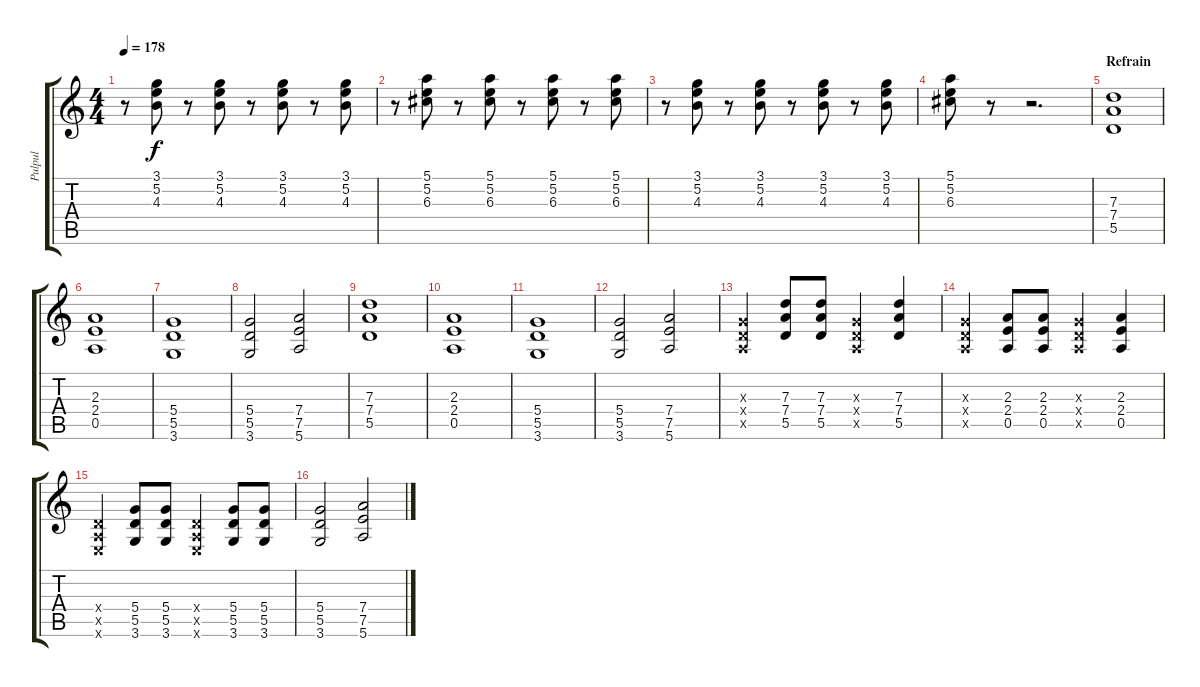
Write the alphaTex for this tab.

\track ("Pulpul" "Pulpul") {instrument overdrivenguitar}
\staff {score tabs}
\tuning (E4 B3 G3 D3 A2 E2) {hide}
\ts (4 4)
\tempo 178
\clef g2
\ks c
r.8{dy f} (3.1 5.2 4.3).8 r.8 (3.1 5.2 4.3).8 r.8 (3.1 5.2 4.3).8 r.8 (3.1 5.2 4.3).8 |
r.8 (5.1 5.2 6.3).8 r.8 (5.1 5.2 6.3).8 r.8 (5.1 5.2 6.3).8 r.8 (5.1 5.2 6.3).8 |
r.8 (3.1 5.2 4.3).8 r.8 (3.1 5.2 4.3).8 r.8 (3.1 5.2 4.3).8 r.8 (3.1 5.2 4.3).8 |
(5.1 5.2 6.3).8 r.8 r.2{d} |
\section ("" "Refrain")
(7.3 7.4 5.5).1 |
(2.3 2.4 0.5).1 |
(5.4 5.5 3.6).1 |
(5.4 5.5 3.6).2 (7.4 7.5 5.6).2 |
(7.3 7.4 5.5).1 |
(2.3 2.4 0.5).1 |
(5.4 5.5 3.6).1 |
(5.4 5.5 3.6).2 (7.4 7.5 5.6).2 |
(0.3{x} 0.4{x} 0.5{x}).4 (7.3 7.4 5.5).8 (7.3 7.4 5.5).8 (0.3{x} 0.4{x} 0.5{x}).4 (7.3 7.4 5.5).4 |
(0.3{x} 0.4{x} 0.5{x}).4 (2.3 2.4 0.5).8 (2.3 2.4 0.5).8 (0.3{x} 0.4{x} 0.5{x}).4 (2.3 2.4 0.5).4 |
(0.4{x} 0.5{x} 0.6{x}).4 (5.4 5.5 3.6).8 (5.4 5.5 3.6).8 (0.4{x} 0.5{x} 0.6{x}).4 (5.4 5.5 3.6).8 (5.4 5.5 3.6).8 |
(5.4 5.5 3.6).2 (7.4 7.5 5.6).2
